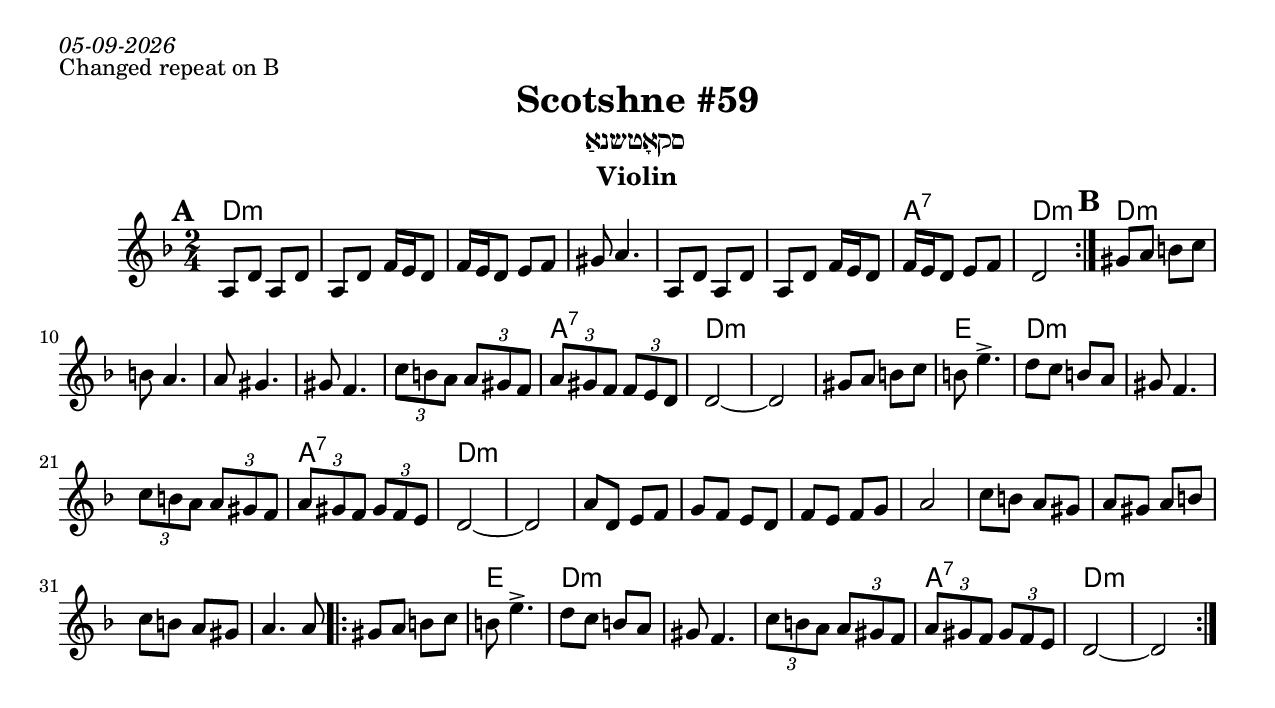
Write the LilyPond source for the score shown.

\version "2.18.0"
\include "english.ly"
\paper{
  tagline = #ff
  print-all-headers = ##t
  #(set-paper-size "letter")
}
date = #(strftime "%d-%m-%Y" (localtime (current-time)))

\markup{ \italic{ \date }  }

\markup{ Changed repeat on B }

global = {
  \clef treble
  \key d \minor
  \time 2/4
  \set Score.markFormatter = #format-mark-box-alphabet
}

%#################################### Melody ########################
%melody =  \transpose c d \relative c' {  %transpose for clarinet
melody = \relative c' {
  \global
  %\partial 16*3 a16 d f   %lead in notes

  \repeat volta 2{
   \mark \default
   a8 d a d
   a8 d f16 e d8
   f16 e d8 e f
   gs8 a4.

   a,8 d a d
   a8 d f16 e d8
   f16 e d8 e f
   d2
  }


   \mark \default
   gs8 a b c
   b8 a4.
   a8 gs4.
   gs8 f4.

  \tuplet 3/2{ c'8 b a} \tuplet 3/2{a gs f }
  \tuplet 3/2{ a8 gs f} \tuplet 3/2{f e d}
   d2~
   d2

   gs8 a b c
   b8 e4.->
   d8 c b a
   gs8 f4.

   \tuplet 3/2{ c'8 b a} \tuplet 3/2{a gs f }
  \tuplet 3/2{ a8 gs f} \tuplet 3/2{gs f e}
   %c'8 b a gs
   %a8 gs f e
   d2~
   d2

   a'8 d, e f
   g8 f e d
   f8 e f g
   a2

   c8 b a gs
   a8 gs a b
   c8 b a gs
   a4. a8
\repeat volta 2{
   gs8 a b c
   b8 e4.->
   d8 c b a
   gs8 f4.

   \tuplet 3/2{ c'8 b a} \tuplet 3/2{a gs f }
   \tuplet 3/2{ a8 gs f} \tuplet 3/2{gs f e}
   %c'8 b a gs
   %a8 gs f e
   d2~
   d2
  }


}
%################################# Lyrics #####################
%\addlyrics{ \set stanza = #"1. " }
%################################# Chords #######################
harmonies = \chordmode {
  d2*6:m
  a2:7
  d2:m
  %b
  d2*5:m
  a2:7
  d2*3:m
  e2
  d2*3:m
  a2:7
  d2*11:m
  e2
  d2*3:m
  a2:7
  d2*2:m

}

\score {
  <<
    \new ChordNames {
      \set chordChanges = ##f
      \harmonies
    }
    \new Staff   \melody
  >>
  \header{
    title= "Scotshne #59"
    subtitle=" ‫סקאָטשנאַ‬"
    composer= ""
    instrument = "Violin"
    arranger= ""
  }
  \layout{indent = 1.0\cm}
  \midi {
    \tempo 4 = 120

    % \midi { }
  }
}
